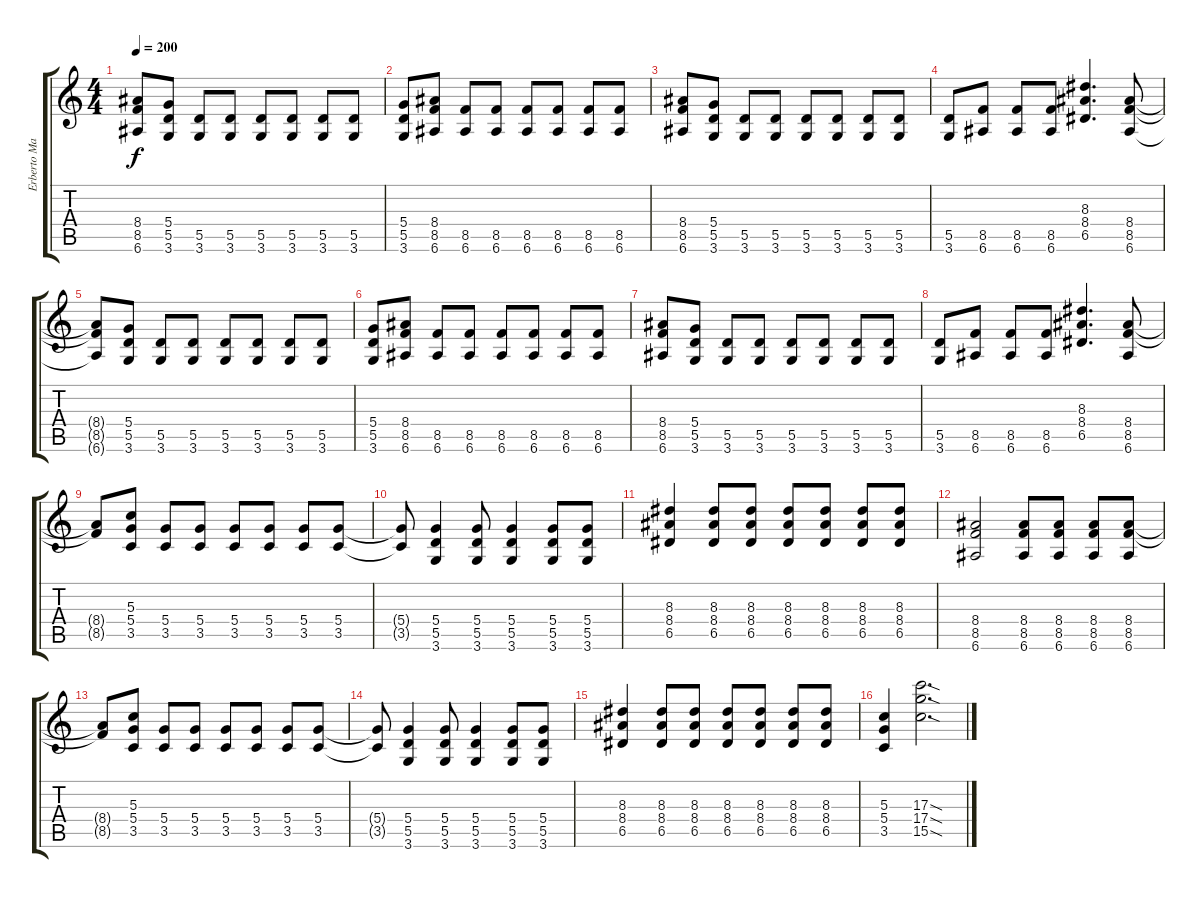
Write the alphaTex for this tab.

\track ("Erberto Maria Lewis" "Erberto Ma") {instrument distortionguitar}
\staff {score tabs}
\tuning (E4 B3 G3 D3 A2 E2) {hide}
\ts (4 4)
\tempo 200
\clef g2
\ks c
(8.4{t} 8.5{t} 6.6{t}).8{dy f} (5.4 5.5 3.6).8 (5.5 3.6).8 (5.5 3.6).8 (5.5 3.6).8 (5.5 3.6).8 (5.5 3.6).8 (5.5 3.6).8 |
(5.4 5.5 3.6).8 (8.4 8.5 6.6).8 (8.5 6.6).8 (8.5 6.6).8 (8.5 6.6).8 (8.5 6.6).8 (8.5 6.6).8 (8.5 6.6).8 |
(8.4 8.5 6.6).8 (5.4 5.5 3.6).8 (5.5 3.6).8 (5.5 3.6).8 (5.5 3.6).8 (5.5 3.6).8 (5.5 3.6).8 (5.5 3.6).8 |
(5.5 3.6).8 (8.5 6.6).8 (8.5 6.6).8 (8.5 6.6).8 (8.3 8.4 6.5).4{d} (8.4 8.5 6.6).8 |
(8.4{t} 8.5{t} 6.6{t}).8 (5.4 5.5 3.6).8 (5.5 3.6).8 (5.5 3.6).8 (5.5 3.6).8 (5.5 3.6).8 (5.5 3.6).8 (5.5 3.6).8 |
(5.4 5.5 3.6).8 (8.4 8.5 6.6).8 (8.5 6.6).8 (8.5 6.6).8 (8.5 6.6).8 (8.5 6.6).8 (8.5 6.6).8 (8.5 6.6).8 |
(8.4 8.5 6.6).8 (5.4 5.5 3.6).8 (5.5 3.6).8 (5.5 3.6).8 (5.5 3.6).8 (5.5 3.6).8 (5.5 3.6).8 (5.5 3.6).8 |
(5.5 3.6).8 (8.5 6.6).8 (8.5 6.6).8 (8.5 6.6).8 (8.3 8.4 6.5).4{d} (8.4 8.5 6.6).8 |
(8.4{t} 8.5{t}).8 (5.3 5.4 3.5).8 (5.4 3.5).8 (5.4 3.5).8 (5.4 3.5).8 (5.4 3.5).8 (5.4 3.5).8 (5.4 3.5).8 |
(5.4{t} 3.5{t}).8 (5.4 5.5 3.6).4 (5.4 5.5 3.6).8 (5.4 5.5 3.6).4 (5.4 5.5 3.6).8 (5.4 5.5 3.6).8 |
(8.3 8.4 6.5).4 (8.3 8.4 6.5).8 (8.3 8.4 6.5).8 (8.3 8.4 6.5).8 (8.3 8.4 6.5).8 (8.3 8.4 6.5).8 (8.3 8.4 6.5).8 |
(8.4 8.5 6.6).2 (8.4 8.5 6.6).8 (8.4 8.5 6.6).8 (8.4 8.5 6.6).8 (8.4 8.5 6.6).8 |
(8.4{t} 8.5{t}).8 (5.3 5.4 3.5).8 (5.4 3.5).8 (5.4 3.5).8 (5.4 3.5).8 (5.4 3.5).8 (5.4 3.5).8 (5.4 3.5).8 |
(5.4{t} 3.5{t}).8 (5.4 5.5 3.6).4 (5.4 5.5 3.6).8 (5.4 5.5 3.6).4 (5.4 5.5 3.6).8 (5.4 5.5 3.6).8 |
(8.3 8.4 6.5).4 (8.3 8.4 6.5).8 (8.3 8.4 6.5).8 (8.3 8.4 6.5).8 (8.3 8.4 6.5).8 (8.3 8.4 6.5).8 (8.3 8.4 6.5).8 |
(5.3 5.4 3.5).4 (17.3{sod} 17.4{sod} 15.5{sod}).2{d}
